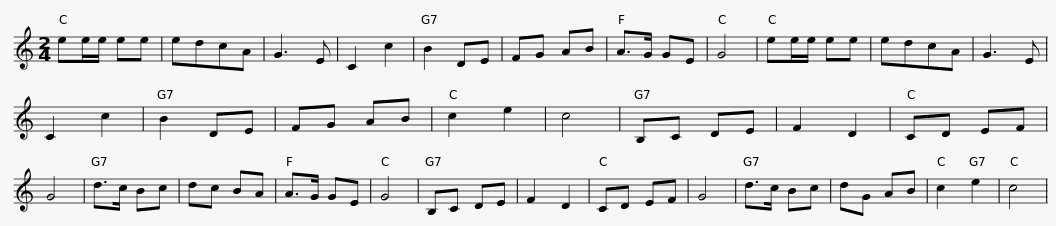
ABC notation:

X:1
L:1/8
M:2/4
I:linebreak $
K:C
V:1 treble
V:1
 ee/e/ ee | edcA | G3 E | C2 c2 | B2 DE | %5
 FG AB | A>G GE | G4 |$ ee/e/ ee | edcA | %10
 G3 E | C2 c2 | B2 DE | FG AB | c2 e2 | %15
 c4 |$ B,C DE | F2 D2 | CD EF | G4 | %20
 d>c Bc | dc BA | A>G GE | G4 |$ B,C DE | %25
 F2 D2 | CD EF | G4 | d>c Bc | dG AB | %30
 c2 e2 | c4 | %32
